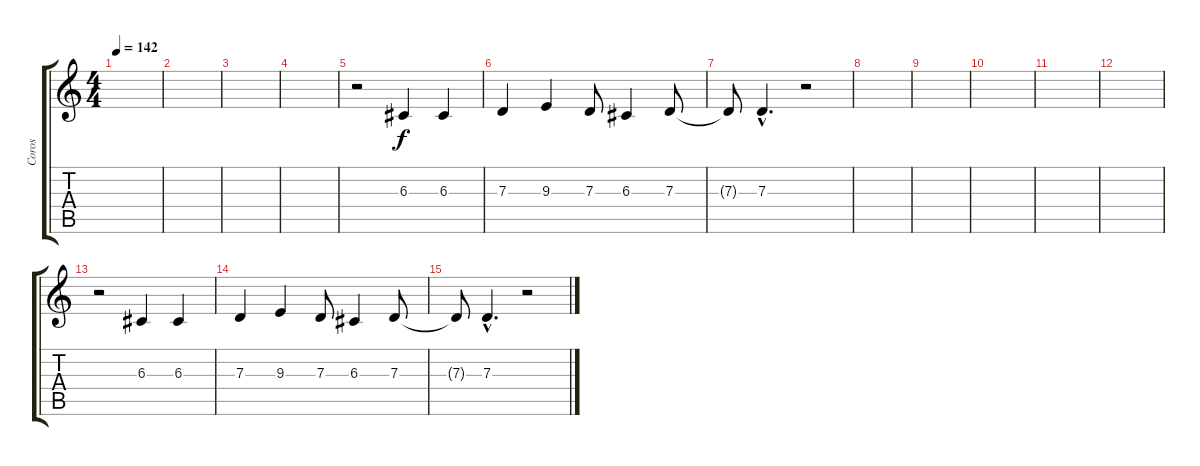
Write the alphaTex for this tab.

\track ("Coros" "Coros") {instrument voiceoohs}
\staff {score tabs}
\tuning (E4 B3 G3 D3 A2 E2) {hide}
\ts (4 4)
\tempo 142
\clef g2
\ks c
|
|
|
|
r.2 6.3.4 6.3.4 |
7.3.4 9.3.4 7.3.8 6.3.4 7.3.8 |
7.3{t}.8 7.3{hac}.4{d} r.2 |
|
|
|
|
|
r.2 6.3.4 6.3.4 |
7.3.4 9.3.4 7.3.8 6.3.4 7.3.8 |
7.3{t}.8 7.3{hac}.4{d} r.2
